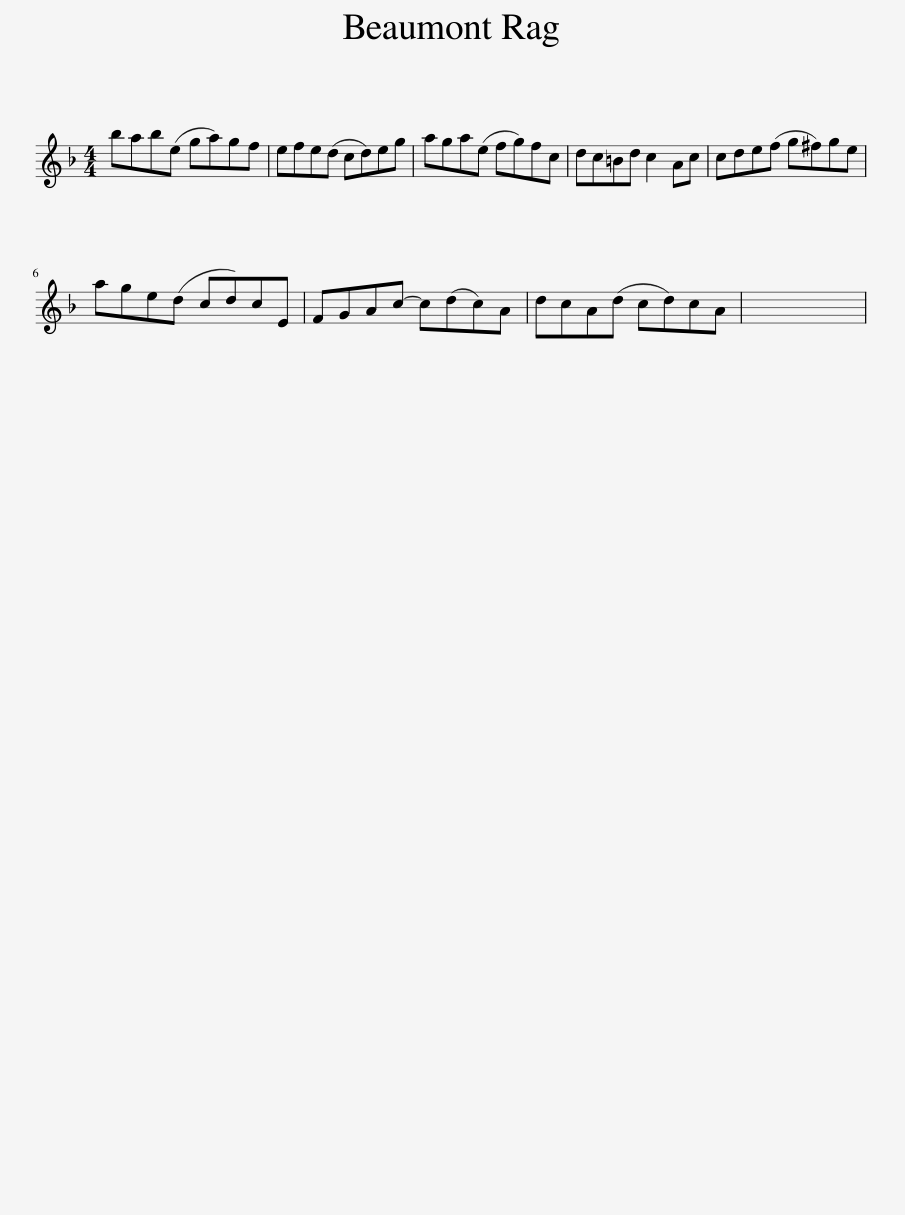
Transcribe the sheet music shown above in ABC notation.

X:1
L:1/8
M:4/4
I:linebreak $
K:F
V:1 treble
V:1
 bab(e ga)gf | efe(d cd)eg | aga(e fg)fc | dc=Bd c2 Ac | cde(f g^f)ge |$ %5
 age(d cd)cE | FGAc- c(dc)A | dcA(d cd)cA | x8 | %9
